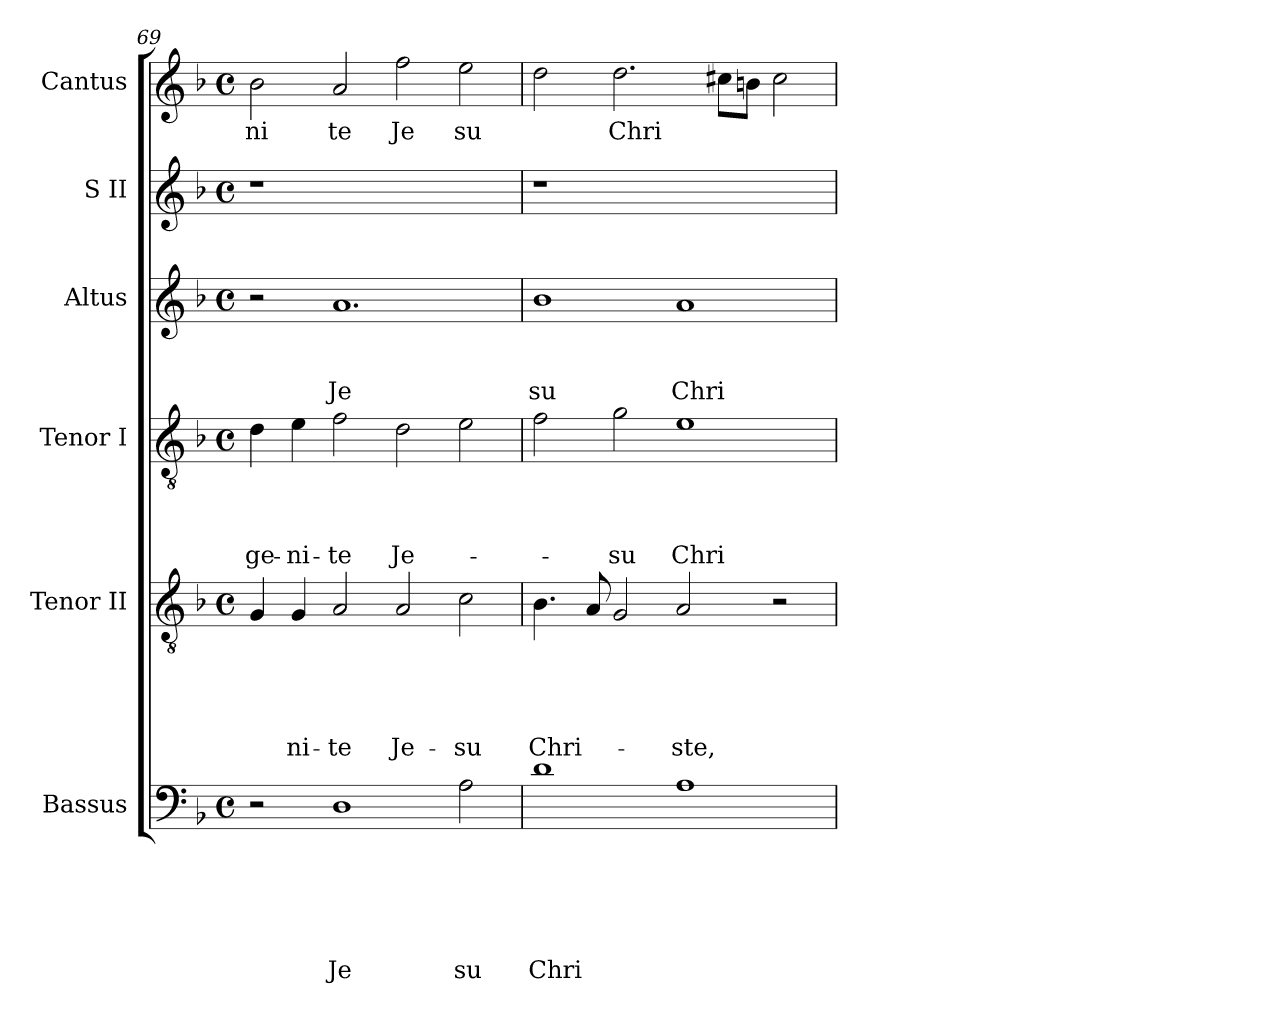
**kern	**text	**text	**text	**text	**text	**text	**kern	**text	**text	**text	**text	**text	**kern	**text	**text	**text	**text	**kern	**text	**text	**text	**kern	**kern	**text
*part6	*part6	*part6	*part6	*part6	*part6	*part6	*part5	*part5	*part5	*part5	*part5	*part5	*part4	*part4	*part4	*part4	*part4	*part3	*part3	*part3	*part3	*part2	*part1	*part1
*staff6	*staff6	*staff6	*staff6	*staff6	*staff6	*staff6	*staff5	*staff5	*staff5	*staff5	*staff5	*staff5	*staff4	*staff4	*staff4	*staff4	*staff4	*staff3	*staff3	*staff3	*staff3	*staff2	*staff1	*staff1
*I"Bassus	*	*	*	*	*	*	*I"Tenor II	*	*	*	*	*	*I"Tenor I	*	*	*	*	*I"Altus	*	*	*	*I"S II	*I"Cantus	*
*I'B	*	*	*	*	*	*	*I'T II	*	*	*	*	*	*I'T I	*	*	*	*	*I'A	*	*	*	*	*	*
!!LO:LB:g=z
*clefF4	*	*	*	*	*	*	*clefGv2	*	*	*	*	*	*clefGv2	*	*	*	*	*clefG2	*	*	*	*clefG2	*clefG2	*
*k[b-]	*	*	*	*	*	*	*k[b-]	*	*	*	*	*	*k[b-]	*	*	*	*	*k[b-]	*	*	*	*k[b-]	*k[b-]	*
*F:	*	*	*	*	*	*	*F:	*	*	*	*	*	*F:	*	*	*	*	*F:	*	*	*	*F:	*F:	*
*M4/4	*	*	*	*	*	*	*M4/4	*	*	*	*	*	*M4/4	*	*	*	*	*M4/4	*	*	*	*M4/4	*M4/4	*
*met(c)	*	*	*	*	*	*	*met(c)	*	*	*	*	*	*met(c)	*	*	*	*	*met(c)	*	*	*	*met(c)	*met(c)	*
=69	=69	=69	=69	=69	=69	=69	=69	=69	=69	=69	=69	=69	=69	=69	=69	=69	=69	=69	=69	=69	=69	=69	=69	=69
!	!	!	!	!	!	!	!	!	!	!	!	!	!	!	!	!	!LO:LY:b	!	!	!	!	!	!	!LO:LY:b
2r	.	.	.	.	.	.	4G/	.	.	.	.	.	4d\	.	.	.	-ge-	2r	.	.	.	1r	2b-\	ni
!	!	!	!	!	!	!	!	!	!	!	!	!LO:LY:b	!	!	!	!	!LO:LY:b	!	!	!	!	!	!	!
.	.	.	.	.	.	.	4G/	.	.	.	.	-ni-	4e\	.	.	.	-ni-	.	.	.	.	.	.	.
!	!	!	!	!	!	!LO:LY:b	!	!	!	!	!	!LO:LY:b	!	!	!	!	!LO:LY:b	!	!	!	!LO:LY:b	!	!	!LO:LY:b
1D	.	.	.	.	.	Je	2A/	.	.	.	.	-te	2f\	.	.	.	-te	1.a	.	.	Je	.	2a/	te
!	!	!	!	!	!	!	!	!	!	!	!	!LO:LY:b	!	!	!	!	!LO:LY:b	!	!	!	!	!	!	!LO:LY:b
.	.	.	.	.	.	.	2A/	.	.	.	.	Je-	2d\	.	.	.	Je-	.	.	.	.	1ryy	2ff\	Je
!	!	!	!	!	!	!LO:LY:b	!	!	!	!	!	!LO:LY:b	!	!	!	!	!	!	!	!	!	!	!	!LO:LY:b
2A\	.	.	.	.	.	su	2c\	.	.	.	.	-su	2e\	.	.	.	.	.	.	.	.	.	2ee\	su
=70	=70	=70	=70	=70	=70	=70	=70	=70	=70	=70	=70	=70	=70	=70	=70	=70	=70	=70	=70	=70	=70	=70	=70	=70
!	!	!	!	!	!	!LO:LY:b	!	!	!	!	!	!LO:LY:b	!	!	!	!	!	!	!	!	!LO:LY:b	!	!	!
1d	.	.	.	.	.	Chri	4.B-\	.	.	.	.	Chri-	2f\	.	.	.	.	1b-	.	.	su	1r	2dd\	.
.	.	.	.	.	.	.	8A/	.	.	.	.	.	.	.	.	.	.	.	.	.	.	.	.	.
!	!	!	!	!	!	!	!	!	!	!	!	!	!	!	!	!	!LO:LY:b	!	!	!	!	!	!	!LO:LY:b
.	.	.	.	.	.	.	2G/	.	.	.	.	.	2g\	.	.	.	-su	.	.	.	.	.	2.dd\	Chri
!	!	!	!	!	!	!	!	!	!	!	!	!LO:LY:b	!	!	!	!	!LO:LY:b	!	!	!	!LO:LY:b	!	!	!
1A	.	.	.	.	.	.	2A/	.	.	.	.	-ste,	1e	.	.	.	Chri-	1a	.	.	Chri	1ryy	.	.
.	.	.	.	.	.	.	.	.	.	.	.	.	.	.	.	.	.	.	.	.	.	.	8cc#X\L	.
.	.	.	.	.	.	.	.	.	.	.	.	.	.	.	.	.	.	.	.	.	.	.	8b\J	.
.	.	.	.	.	.	.	2r	.	.	.	.	.	.	.	.	.	.	.	.	.	.	.	2cc#\	.
=	=	=	=	=	=	=	=	=	=	=	=	=	=	=	=	=	=	=	=	=	=	=	=	=
*-	*-	*-	*-	*-	*-	*-	*-	*-	*-	*-	*-	*-	*-	*-	*-	*-	*-	*-	*-	*-	*-	*-	*-	*-
